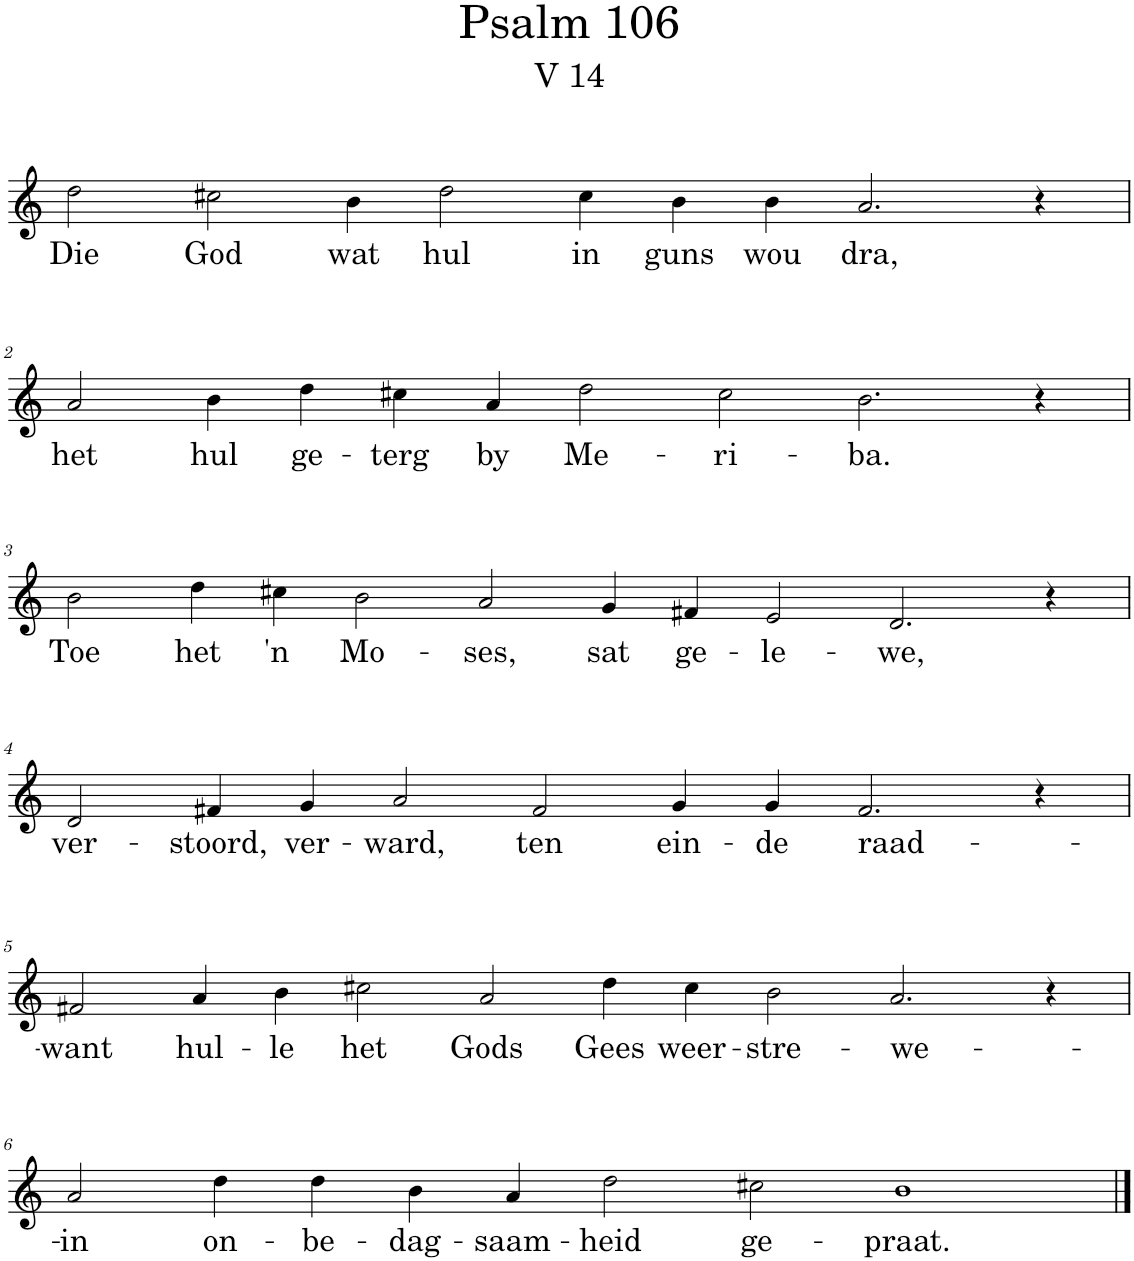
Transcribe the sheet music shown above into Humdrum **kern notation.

**kern	**text
*part1	*part1
*staff1	*staff1
*I"Pipe Organ	*
*I'Org.	*
*clefG2	*
*k[]	*
*M14/4	*
=1	=1
!	!LO:LY:b
2dd\	Die
!	!LO:LY:b
2cc#X\	God
!	!LO:LY:b
4b\	wat
!	!LO:LY:b
2dd\	hul
!	!LO:LY:b
4cc#\	in
!	!LO:LY:b
4b\	guns
!	!LO:LY:b
4b\	wou
!	!LO:LY:b
2.a/	dra,
4r	.
!!LO:LB:g=z
=2	=2
!	!LO:LY:b
2a/	het
!	!LO:LY:b
4b\	hul
!	!LO:LY:b
4dd\	ge-
!	!LO:LY:b
4cc#X\	-terg
!	!LO:LY:b
4a/	by
!	!LO:LY:b
2dd\	Me-
!	!LO:LY:b
2cc#\	-ri-
!	!LO:LY:b
2.b\	-ba.
4r	.
!!LO:LB:g=z
=3	=3
*M16/4	*
!	!LO:LY:b
2b\	Toe
!	!LO:LY:b
4dd\	het
!	!LO:LY:b
4cc#X\	'n
!	!LO:LY:b
2b\	Mo-
!	!LO:LY:b
2a/	-ses,
!	!LO:LY:b
4g/	sat
!	!LO:LY:b
4f#X/	ge-
!	!LO:LY:b
2e/	-le-
!	!LO:LY:b
2.d/	-we,
4r	.
!!LO:LB:g=z
=4	=4
*M14/4	*
!	!LO:LY:b
2d/	ver-
!	!LO:LY:b
4f#X/	-stoord,
!	!LO:LY:b
4g/	ver-
!	!LO:LY:b
2a/	-ward,
!	!LO:LY:b
2f#/	ten
!	!LO:LY:b
4g/	ein-
!	!LO:LY:b
4g/	-de
!	!LO:LY:b
2.f#/	raad-
4r	.
!!LO:LB:g=z
=5	=5
*M16/4	*
!	!LO:LY:b
2f#X/	-want
!	!LO:LY:b
4a/	hul-
!	!LO:LY:b
4b\	-le
!	!LO:LY:b
2cc#X\	het
!	!LO:LY:b
2a/	Gods
!	!LO:LY:b
4dd\	Gees
!	!LO:LY:b
4cc#\	weer-
!	!LO:LY:b
2b\	-stre-
!	!LO:LY:b
2.a/	-we-
4r	.
!!LO:LB:g=z
=6	=6
*M14/4	*
!	!LO:LY:b
2a/	-in
!	!LO:LY:b
4dd\	on-
!	!LO:LY:b
4dd\	-be-
!	!LO:LY:b
4b\	-dag-
!	!LO:LY:b
4a/	-saam-
!	!LO:LY:b
2dd\	-heid
!	!LO:LY:b
2cc#X\	ge-
!	!LO:LY:b
1b	-praat.
==	==
*-	*-
